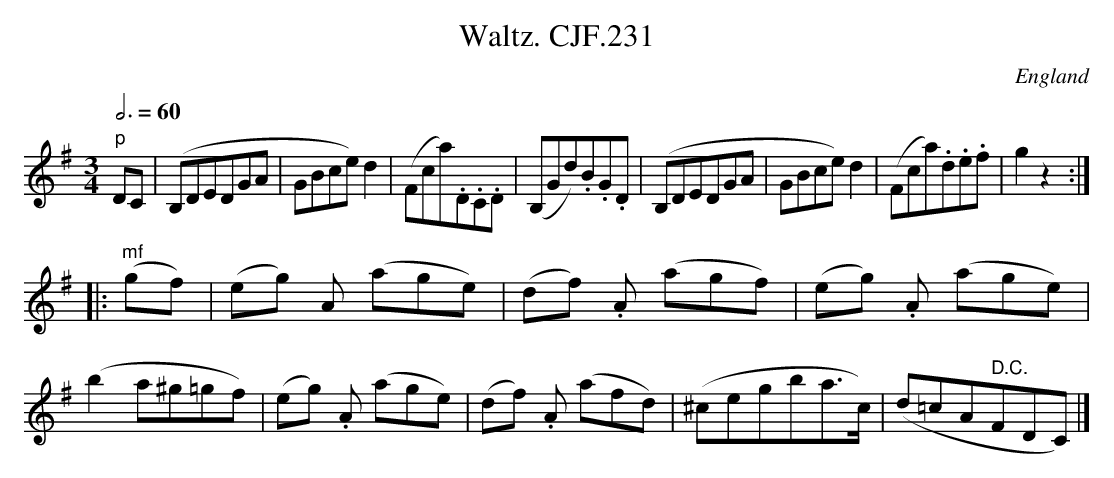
X:1
T:Waltz. CJF.231
O:England
M:3/4
L:1/8
Q:3/4=60
notC:"by Herz"
K:G major
"p"DC|(B,DEDGA|GBce)d2|(Fca).D.C.D|(B,Gd).B.G.D|\
(B,DEDGA|GBce)d2|(Fca).d.e.f|g2z2:|!
|:"mf"(gf)|(eg) A (age)|(df) .A (agf)|\
(eg) .A (age)|(b2a^g=gf)|\
(eg) .A (age)|(df) .A (afd)|\
(^cegba>c)|(d=cA" D.C."FDC)|]
